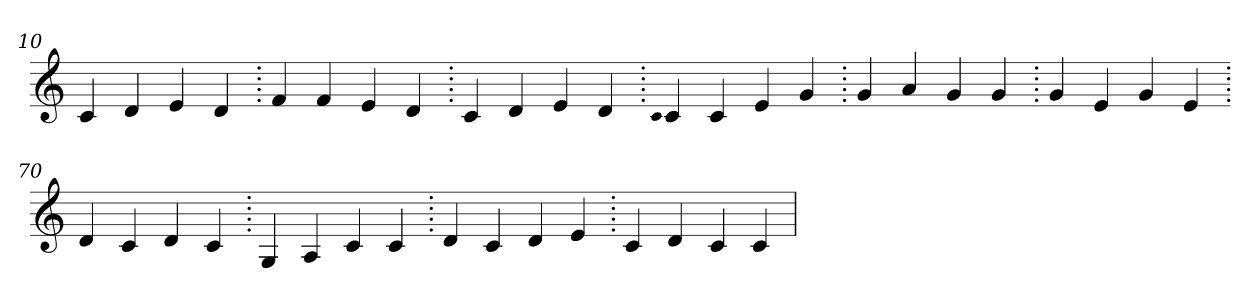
**kern
*part1
*staff1
*clefG2
=10.
4c
4d
4e
4d
=20.
4f
4f
4e
4d
=30.
4c
4d
4e
4d
=40.
qqc
4c
4c
4e
4g
=50.
4g
4a
4g
4g
=60.
4g
4e
4g
4e
=70.
4d
4c
4d
4c
=80.
4G
4A
4c
4c
=90.
4d
4c
4d
4e
=100.
4c
4d
4c
4c
=
*-
